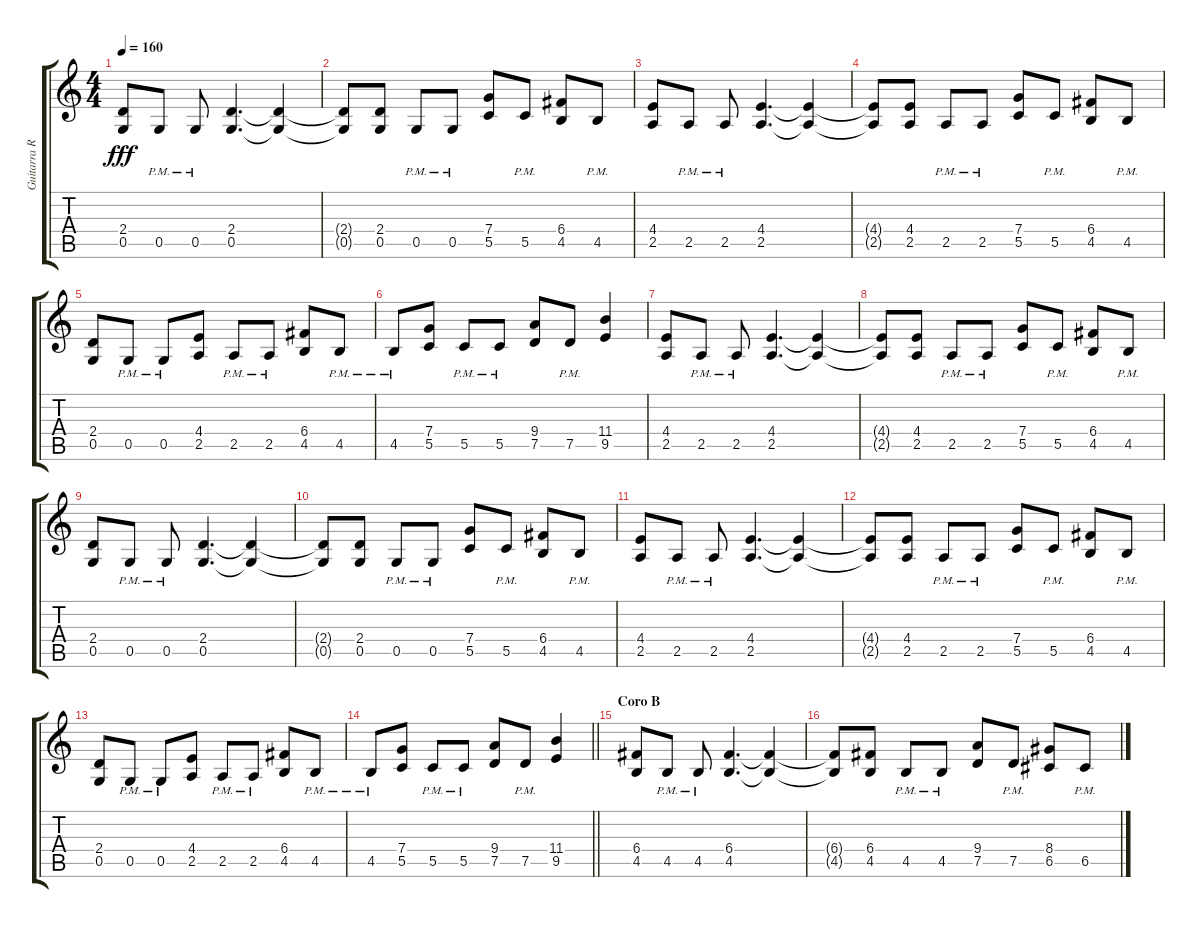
\track ("Guitarra Ritmica" "Guitarra R") {instrument overdrivenguitar}
\staff {score tabs}
\tuning (D4 A3 F3 C3 G2 D2) {hide}
\ts (4 4)
\tempo 160
\clef g2
\ks c
(2.4 0.5).8{dy fff} 0.5{pm}.8 0.5{pm}.8 (2.4 0.5).4{d} (2.4{t} 0.5{t}).4 |
(2.4{t} 0.5{t}).8 (2.4 0.5).8 0.5{pm}.8 0.5{pm}.8 (7.4 5.5).8 5.5{pm}.8 (6.4 4.5).8 4.5{pm}.8 |
(4.4 2.5).8 2.5{pm}.8 2.5{pm}.8 (4.4 2.5).4{d} (4.4{t} 2.5{t}).4 |
(4.4{t} 2.5{t}).8 (4.4 2.5).8 2.5{pm}.8 2.5{pm}.8 (7.4 5.5).8 5.5{pm}.8 (6.4 4.5).8 4.5{pm}.8 |
(2.4 0.5).8 0.5{pm}.8 0.5{pm}.8 (4.4 2.5).8 2.5{pm}.8 2.5{pm}.8 (6.4 4.5).8 4.5{pm}.8 |
4.5{pm}.8 (7.4 5.5).8 5.5{pm}.8 5.5{pm}.8 (9.4 7.5).8 7.5{pm}.8 (11.4 9.5).4 |
(4.4 2.5).8 2.5{pm}.8 2.5{pm}.8 (4.4 2.5).4{d} (4.4{t} 2.5{t}).4 |
(4.4{t} 2.5{t}).8 (4.4 2.5).8 2.5{pm}.8 2.5{pm}.8 (7.4 5.5).8 5.5{pm}.8 (6.4 4.5).8 4.5{pm}.8 |
(2.4 0.5).8 0.5{pm}.8 0.5{pm}.8 (2.4 0.5).4{d} (2.4{t} 0.5{t}).4 |
(2.4{t} 0.5{t}).8 (2.4 0.5).8 0.5{pm}.8 0.5{pm}.8 (7.4 5.5).8 5.5{pm}.8 (6.4 4.5).8 4.5{pm}.8 |
(4.4 2.5).8 2.5{pm}.8 2.5{pm}.8 (4.4 2.5).4{d} (4.4{t} 2.5{t}).4 |
(4.4{t} 2.5{t}).8 (4.4 2.5).8 2.5{pm}.8 2.5{pm}.8 (7.4 5.5).8 5.5{pm}.8 (6.4 4.5).8 4.5{pm}.8 |
(2.4 0.5).8 0.5{pm}.8 0.5{pm}.8 (4.4 2.5).8 2.5{pm}.8 2.5{pm}.8 (6.4 4.5).8 4.5{pm}.8 |
\barLineRight lightlight
4.5{pm}.8 (7.4 5.5).8 5.5{pm}.8 5.5{pm}.8 (9.4 7.5).8 7.5{pm}.8 (11.4 9.5).4 |
\section ("" "Coro B")
(6.4 4.5).8 4.5{pm}.8 4.5{pm}.8 (6.4 4.5).4{d} (6.4{t} 4.5{t}).4 |
(6.4{t} 4.5{t}).8 (6.4 4.5).8 4.5{pm}.8 4.5{pm}.8 (9.4 7.5).8 7.5{pm}.8 (8.4 6.5).8 6.5{pm}.8
